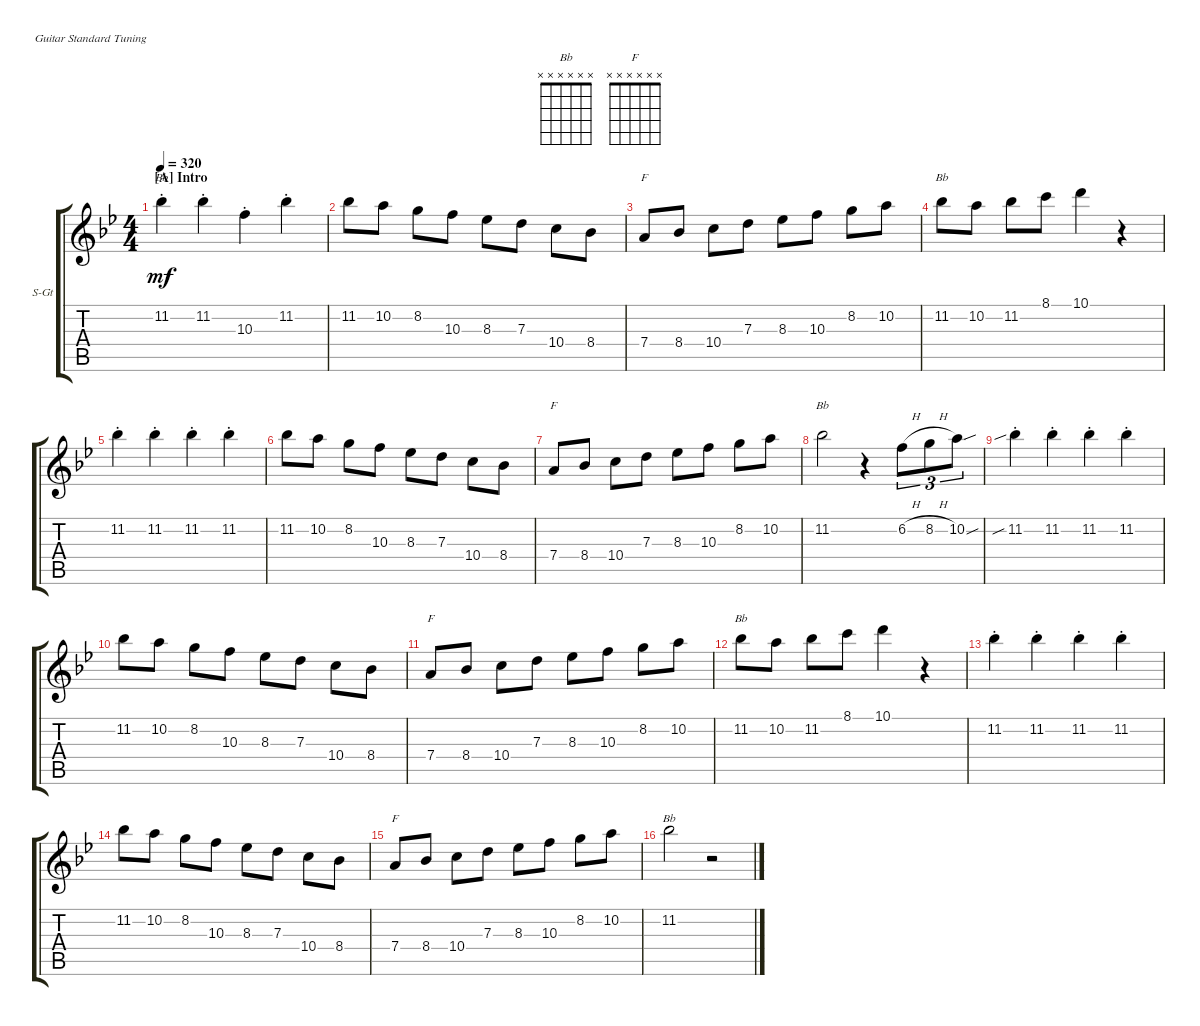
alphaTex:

\bracketExtendMode groupsimilarinstruments
\firstSystemTrackNameOrientation horizontal
\otherSystemsTrackNameOrientation horizontal
\track ("Violin Arranged for Guitar" "S-Gt") {instrument acousticgrandpiano}
\staff {score tabs}
\tuning (E4 B3 G3 D3 A2 E2)
\displaytranspose 12
\chord ("Bb" x x x x x x)
\chord ("F" x x x x x x)
\ts (4 4)
\section ("A" "Intro")
\tempo 320
\clef g2
\ks gminor
11.2{st}.4{ch "Bb" dy mf instrument acousticgrandpiano} 11.2{st}.4 10.3{st}.4 11.2{st}.4 |
11.2.8 10.2.8 8.2.8 10.3.8 8.3.8 7.3.8 10.4.8 8.4.8 |
7.4.8{ch "F"} 8.4.8 10.4.8 7.3.8 8.3.8 10.3.8 8.2.8 10.2.8 |
11.2.8{ch "Bb"} 10.2.8 11.2.8 8.1.8 10.1.4 r.4 |
11.2{st}.4 11.2{st}.4 11.2{st}.4 11.2{st}.4 |
11.2.8 10.2.8 8.2.8 10.3.8 8.3.8 7.3.8 10.4.8 8.4.8 |
7.4.8{ch "F"} 8.4.8 10.4.8 7.3.8 8.3.8 10.3.8 8.2.8 10.2.8 |
11.2.2{ch "Bb"} r.4 6.2{h}.8{tu (3 2)} 8.2{h}.8{tu (3 2)} 10.2{sou}.8{tu (3 2)} |
11.2{sib st}.4 11.2{st}.4 11.2{st}.4 11.2{st}.4 |
11.2.8 10.2.8 8.2.8 10.3.8 8.3.8 7.3.8 10.4.8 8.4.8 |
7.4.8{ch "F"} 8.4.8 10.4.8 7.3.8 8.3.8 10.3.8 8.2.8 10.2.8 |
11.2.8{ch "Bb"} 10.2.8 11.2.8 8.1.8 10.1.4 r.4 |
11.2{st}.4 11.2{st}.4 11.2{st}.4 11.2{st}.4 |
11.2.8 10.2.8 8.2.8 10.3.8 8.3.8 7.3.8 10.4.8 8.4.8 |
7.4.8{ch "F"} 8.4.8 10.4.8 7.3.8 8.3.8 10.3.8 8.2.8 10.2.8 |
11.2.2{ch "Bb"} r.2
